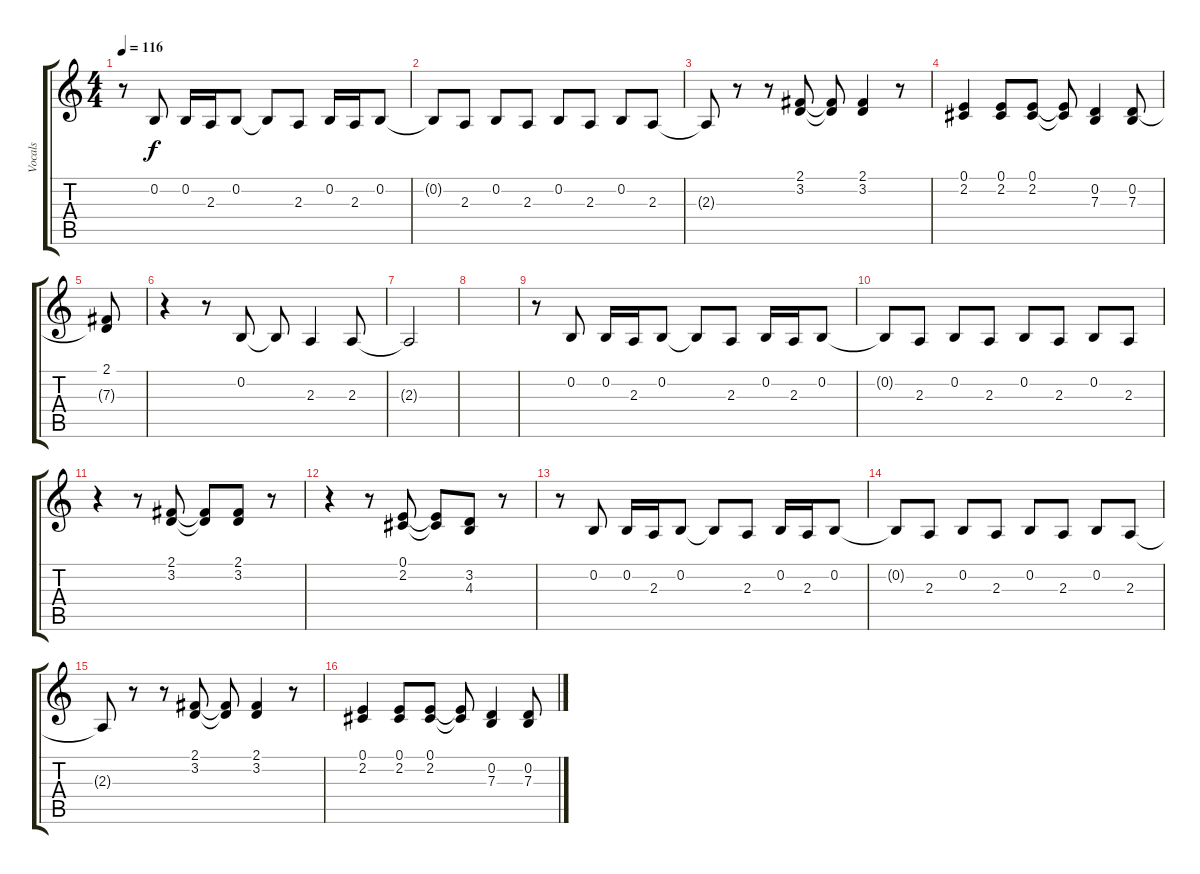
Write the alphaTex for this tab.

\track ("Vocals" "Vocals") {instrument tenorsax}
\staff {score tabs}
\tuning (E4 B3 G3 D3 A2 E2) {hide}
\ts (4 4)
\tempo 116
\clef g2
\ks c
r.8{dy f} 0.2.8 0.2.16 2.3.16 0.2.8 0.2{t}.8 2.3.8 0.2.16 2.3.16 0.2.8 |
0.2{t}.8 2.3.8 0.2.8 2.3.8 0.2.8 2.3.8 0.2.8 2.3.8 |
2.3{t}.8 r.8 r.8 (2.1 3.2).8 (2.1{t} 3.2{t}).8 (2.1 3.2).4 r.8 |
(0.1 2.2).4 (0.1 2.2).8 (0.1 2.2).8 (0.1{t} 2.2{t}).8 (0.2 7.3).4 (0.2 7.3).8 |
(2.1 7.3{t}).8 |
r.4 r.8 0.2.8 0.2{t}.8 2.3.4 2.3.8 |
2.3{t}.2 |
|
r.8 0.2.8 0.2.16 2.3.16 0.2.8 0.2{t}.8 2.3.8 0.2.16 2.3.16 0.2.8 |
0.2{t}.8 2.3.8 0.2.8 2.3.8 0.2.8 2.3.8 0.2.8 2.3.8 |
r.4 r.8 (2.1 3.2).8 (2.1{t} 3.2{t}).8 (2.1 3.2).8 r.8 |
r.4 r.8 (0.1 2.2).8 (0.1{t} 2.2{t}).8 (3.2 4.3).8 r.8 |
r.8 0.2.8 0.2.16 2.3.16 0.2.8 0.2{t}.8 2.3.8 0.2.16 2.3.16 0.2.8 |
0.2{t}.8 2.3.8 0.2.8 2.3.8 0.2.8 2.3.8 0.2.8 2.3.8 |
2.3{t}.8 r.8 r.8 (2.1 3.2).8 (2.1{t} 3.2{t}).8 (2.1 3.2).4 r.8 |
(0.1 2.2).4 (0.1 2.2).8 (0.1 2.2).8 (0.1{t} 2.2{t}).8 (0.2 7.3).4 (0.2 7.3).8
